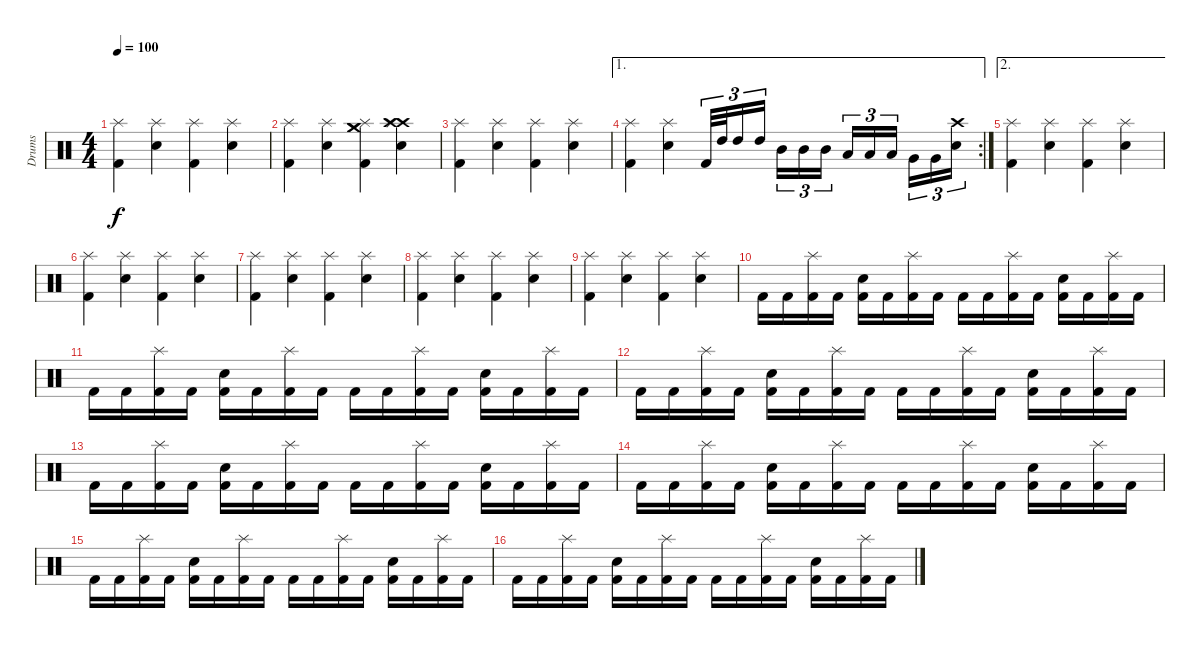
\track ("Drums" "Drums") {instrument percussion}
\staff {score}
\articulation defaults
\ts (4 4)
\tempo 100
\clef neutral
\ks c
("Splash (hit)" "Kick (hit) 2").4{dy f} ("Splash (hit)" "Snare (hit) 2").4 ("Splash (hit)" "Kick (hit) 2").4 ("Splash (hit)" "Snare (hit) 2").4 |
("Splash (hit)" "Kick (hit) 2").4 ("Splash (hit)" "Snare (hit) 2").4 ("Crash medium (hit)" "Crash medium (hit)" "Splash (hit)" "Kick (hit) 2").4 ("Crash high (hit)" "Crash high (hit)" "Splash (hit)" "Snare (hit) 2").4 |
("Splash (hit)" "Kick (hit) 2").4 ("Splash (hit)" "Snare (hit) 2").4 ("Splash (hit)" "Kick (hit) 2").4 ("Splash (hit)" "Snare (hit) 2").4 |
\ae 1
\rc 2
("Splash (hit)" "Kick (hit) 2").4 ("Splash (hit)" "Snare (hit) 2").4 "Kick (hit) 2".32{tu (3 2)} "High Tom (hit)".32{tu (3 2)} "High Tom (hit)".16{tu (3 2)} "High Tom (hit)".16{tu (3 2)} "Mid Tom (hit)".16{tu (3 2)} "Mid Tom (hit)".16{tu (3 2)} "Mid Tom (hit)".16{tu (3 2)} "Low Tom (hit)".16{tu (3 2)} "Low Tom (hit)".16{tu (3 2)} "Low Tom (hit)".16{tu (3 2)} "Very Low Tom (hit)".16{tu (3 2)} "Very Low Tom (hit)".16{tu (3 2)} ("Crash high (hit)" "Snare (hit) 2").16{tu (3 2)} |
\ae 2
("Splash (hit)" "Kick (hit) 2").4 ("Splash (hit)" "Snare (hit) 2").4 ("Splash (hit)" "Kick (hit) 2").4 ("Splash (hit)" "Snare (hit) 2").4 |
("Splash (hit)" "Kick (hit) 2").4 ("Splash (hit)" "Snare (hit) 2").4 ("Splash (hit)" "Kick (hit) 2").4 ("Splash (hit)" "Snare (hit) 2").4 |
("Splash (hit)" "Kick (hit) 2").4 ("Splash (hit)" "Snare (hit) 2").4 ("Splash (hit)" "Kick (hit) 2").4 ("Splash (hit)" "Snare (hit) 2").4 |
("Splash (hit)" "Kick (hit) 2").4 ("Splash (hit)" "Snare (hit) 2").4 ("Splash (hit)" "Kick (hit) 2").4 ("Splash (hit)" "Snare (hit) 2").4 |
("Splash (hit)" "Kick (hit) 2").4 ("Splash (hit)" "Snare (hit) 2").4 ("Splash (hit)" "Kick (hit) 2").4 ("Splash (hit)" "Snare (hit) 2").4 |
"Kick (hit) 2".16 "Kick (hit) 2".16 ("Splash (hit)" "Kick (hit) 2").16 "Kick (hit) 2".16 ("Snare (hit) 2" "Kick (hit) 2").16 "Kick (hit) 2".16 ("Splash (hit)" "Kick (hit) 2").16 "Kick (hit) 2".16 "Kick (hit) 2".16 "Kick (hit) 2".16 ("Splash (hit)" "Kick (hit) 2").16 "Kick (hit) 2".16 ("Snare (hit) 2" "Kick (hit) 2").16 "Kick (hit) 2".16 ("Splash (hit)" "Kick (hit) 2").16 "Kick (hit) 2".16 |
"Kick (hit) 2".16 "Kick (hit) 2".16 ("Splash (hit)" "Kick (hit) 2").16 "Kick (hit) 2".16 ("Snare (hit) 2" "Kick (hit) 2").16 "Kick (hit) 2".16 ("Splash (hit)" "Kick (hit) 2").16 "Kick (hit) 2".16 "Kick (hit) 2".16 "Kick (hit) 2".16 ("Splash (hit)" "Kick (hit) 2").16 "Kick (hit) 2".16 ("Snare (hit) 2" "Kick (hit) 2").16 "Kick (hit) 2".16 ("Splash (hit)" "Kick (hit) 2").16 "Kick (hit) 2".16 |
"Kick (hit) 2".16 "Kick (hit) 2".16 ("Splash (hit)" "Kick (hit) 2").16 "Kick (hit) 2".16 ("Snare (hit) 2" "Kick (hit) 2").16 "Kick (hit) 2".16 ("Splash (hit)" "Kick (hit) 2").16 "Kick (hit) 2".16 "Kick (hit) 2".16 "Kick (hit) 2".16 ("Splash (hit)" "Kick (hit) 2").16 "Kick (hit) 2".16 ("Snare (hit) 2" "Kick (hit) 2").16 "Kick (hit) 2".16 ("Splash (hit)" "Kick (hit) 2").16 "Kick (hit) 2".16 |
"Kick (hit) 2".16 "Kick (hit) 2".16 ("Splash (hit)" "Kick (hit) 2").16 "Kick (hit) 2".16 ("Snare (hit) 2" "Kick (hit) 2").16 "Kick (hit) 2".16 ("Splash (hit)" "Kick (hit) 2").16 "Kick (hit) 2".16 "Kick (hit) 2".16 "Kick (hit) 2".16 ("Splash (hit)" "Kick (hit) 2").16 "Kick (hit) 2".16 ("Snare (hit) 2" "Kick (hit) 2").16 "Kick (hit) 2".16 ("Splash (hit)" "Kick (hit) 2").16 "Kick (hit) 2".16 |
"Kick (hit) 2".16 "Kick (hit) 2".16 ("Splash (hit)" "Kick (hit) 2").16 "Kick (hit) 2".16 ("Snare (hit) 2" "Kick (hit) 2").16 "Kick (hit) 2".16 ("Splash (hit)" "Kick (hit) 2").16 "Kick (hit) 2".16 "Kick (hit) 2".16 "Kick (hit) 2".16 ("Splash (hit)" "Kick (hit) 2").16 "Kick (hit) 2".16 ("Snare (hit) 2" "Kick (hit) 2").16 "Kick (hit) 2".16 ("Splash (hit)" "Kick (hit) 2").16 "Kick (hit) 2".16 |
"Kick (hit) 2".16 "Kick (hit) 2".16 ("Splash (hit)" "Kick (hit) 2").16 "Kick (hit) 2".16 ("Snare (hit) 2" "Kick (hit) 2").16 "Kick (hit) 2".16 ("Splash (hit)" "Kick (hit) 2").16 "Kick (hit) 2".16 "Kick (hit) 2".16 "Kick (hit) 2".16 ("Splash (hit)" "Kick (hit) 2").16 "Kick (hit) 2".16 ("Snare (hit) 2" "Kick (hit) 2").16 "Kick (hit) 2".16 ("Splash (hit)" "Kick (hit) 2").16 "Kick (hit) 2".16 |
"Kick (hit) 2".16 "Kick (hit) 2".16 ("Splash (hit)" "Kick (hit) 2").16 "Kick (hit) 2".16 ("Snare (hit) 2" "Kick (hit) 2").16 "Kick (hit) 2".16 ("Splash (hit)" "Kick (hit) 2").16 "Kick (hit) 2".16 "Kick (hit) 2".16 "Kick (hit) 2".16 ("Splash (hit)" "Kick (hit) 2").16 "Kick (hit) 2".16 ("Snare (hit) 2" "Kick (hit) 2").16 "Kick (hit) 2".16 ("Splash (hit)" "Kick (hit) 2").16 "Kick (hit) 2".16
